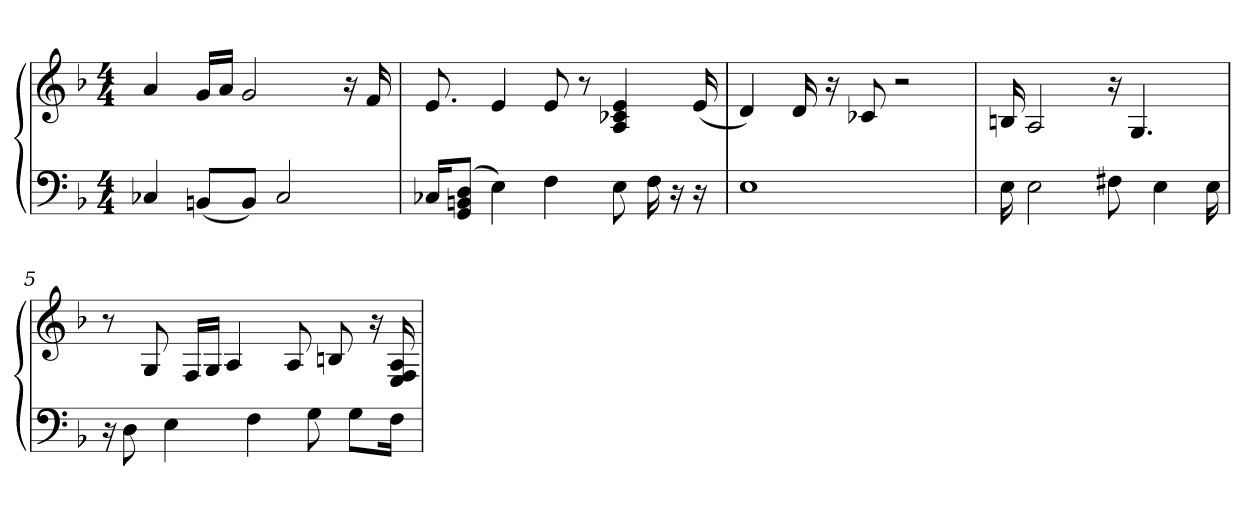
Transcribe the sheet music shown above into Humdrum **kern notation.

**kern	**kern
*part1	*part1
*staff2	*staff1
*clefF4	*clefG2
*k[b-]	*k[b-]
*M4/4	*M4/4
=1	=1
4C-X	4a
(8BBn/L	16g/LL
.	16a/JJ
8BB/J)	2g
2C-	.
.	16r
.	16f
=2	=2
16C-X/KL	8.e
(8GG/ 8BBn/ 8D/J	.
4E)	4e
4F	8e
.	8r
8E	4A 4c-X 4e
16F	.
16r	.
16r	(16e
=3	=3
1E	4d)
.	16d
.	16r
.	8c-X
.	2r
=4	=4
16E	16Bn
2E	2A
8F#X	16r
.	4.G
4E	.
16E	.
=5	=5
16r	8r
8D	.
.	8G
4E	.
.	16F/LL
.	16G/JJ
.	4A
4F	.
.	8A
8G	.
.	8Bn
8G\L	.
.	16r
16F\Jk	16E 16F 16A
=	=
*-	*-
